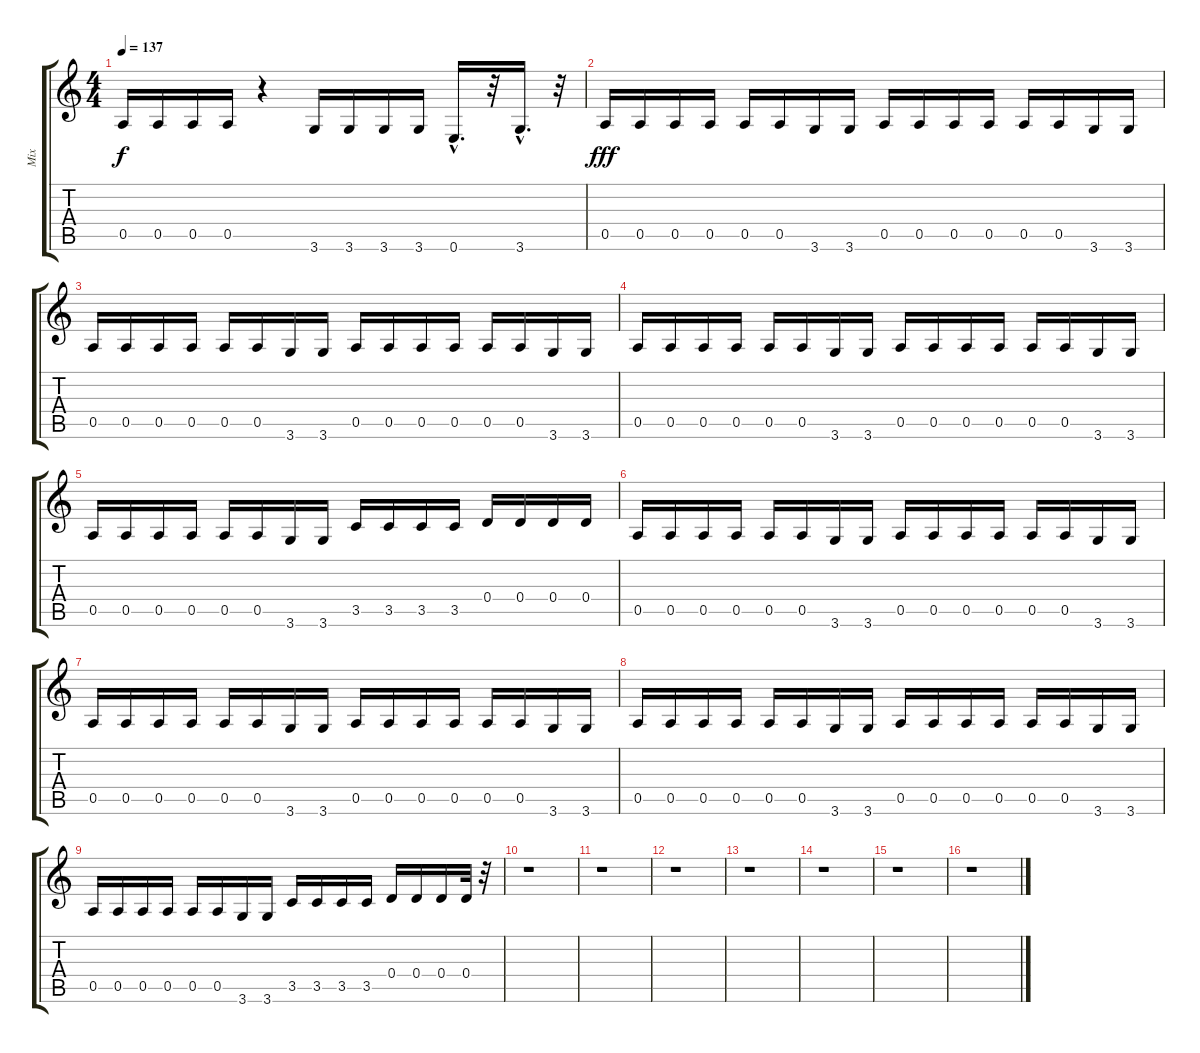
\track ("  Mix" "  Mix") {instrument synthbass2}
\staff {score tabs}
\tuning (E4 B3 G3 D3 A2 E2) {hide}
\ts (4 4)
\tempo 137
\clef g2
\ks c
0.5.16{dy f} 0.5.16 0.5.16 0.5.16 r.4 3.6.16 3.6.16 3.6.16 3.6.16 0.6{hac}.16{d} r.32 3.6{hac}.16{d} r.32 |
0.5.16{dy fff} 0.5.16 0.5.16 0.5.16 0.5.16 0.5.16 3.6.16 3.6.16 0.5.16 0.5.16 0.5.16 0.5.16 0.5.16 0.5.16 3.6.16 3.6.16 |
0.5.16 0.5.16 0.5.16 0.5.16 0.5.16 0.5.16 3.6.16 3.6.16 0.5.16 0.5.16 0.5.16 0.5.16 0.5.16 0.5.16 3.6.16 3.6.16 |
0.5.16 0.5.16 0.5.16 0.5.16 0.5.16 0.5.16 3.6.16 3.6.16 0.5.16 0.5.16 0.5.16 0.5.16 0.5.16 0.5.16 3.6.16 3.6.16 |
0.5.16 0.5.16 0.5.16 0.5.16 0.5.16 0.5.16 3.6.16 3.6.16 3.5.16 3.5.16 3.5.16 3.5.16 0.4.16 0.4.16 0.4.16 0.4.16 |
0.5.16 0.5.16 0.5.16 0.5.16 0.5.16 0.5.16 3.6.16 3.6.16 0.5.16 0.5.16 0.5.16 0.5.16 0.5.16 0.5.16 3.6.16 3.6.16 |
0.5.16 0.5.16 0.5.16 0.5.16 0.5.16 0.5.16 3.6.16 3.6.16 0.5.16 0.5.16 0.5.16 0.5.16 0.5.16 0.5.16 3.6.16 3.6.16 |
0.5.16 0.5.16 0.5.16 0.5.16 0.5.16 0.5.16 3.6.16 3.6.16 0.5.16 0.5.16 0.5.16 0.5.16 0.5.16 0.5.16 3.6.16 3.6.16 |
0.5.16 0.5.16 0.5.16 0.5.16 0.5.16 0.5.16 3.6.16 3.6.16 3.5.16 3.5.16 3.5.16 3.5.16 0.4.16 0.4.16 0.4.16 0.4.32 r.32 |
r.1 |
r.1 |
r.1 |
r.1 |
r.1 |
r.1 |
r.1
